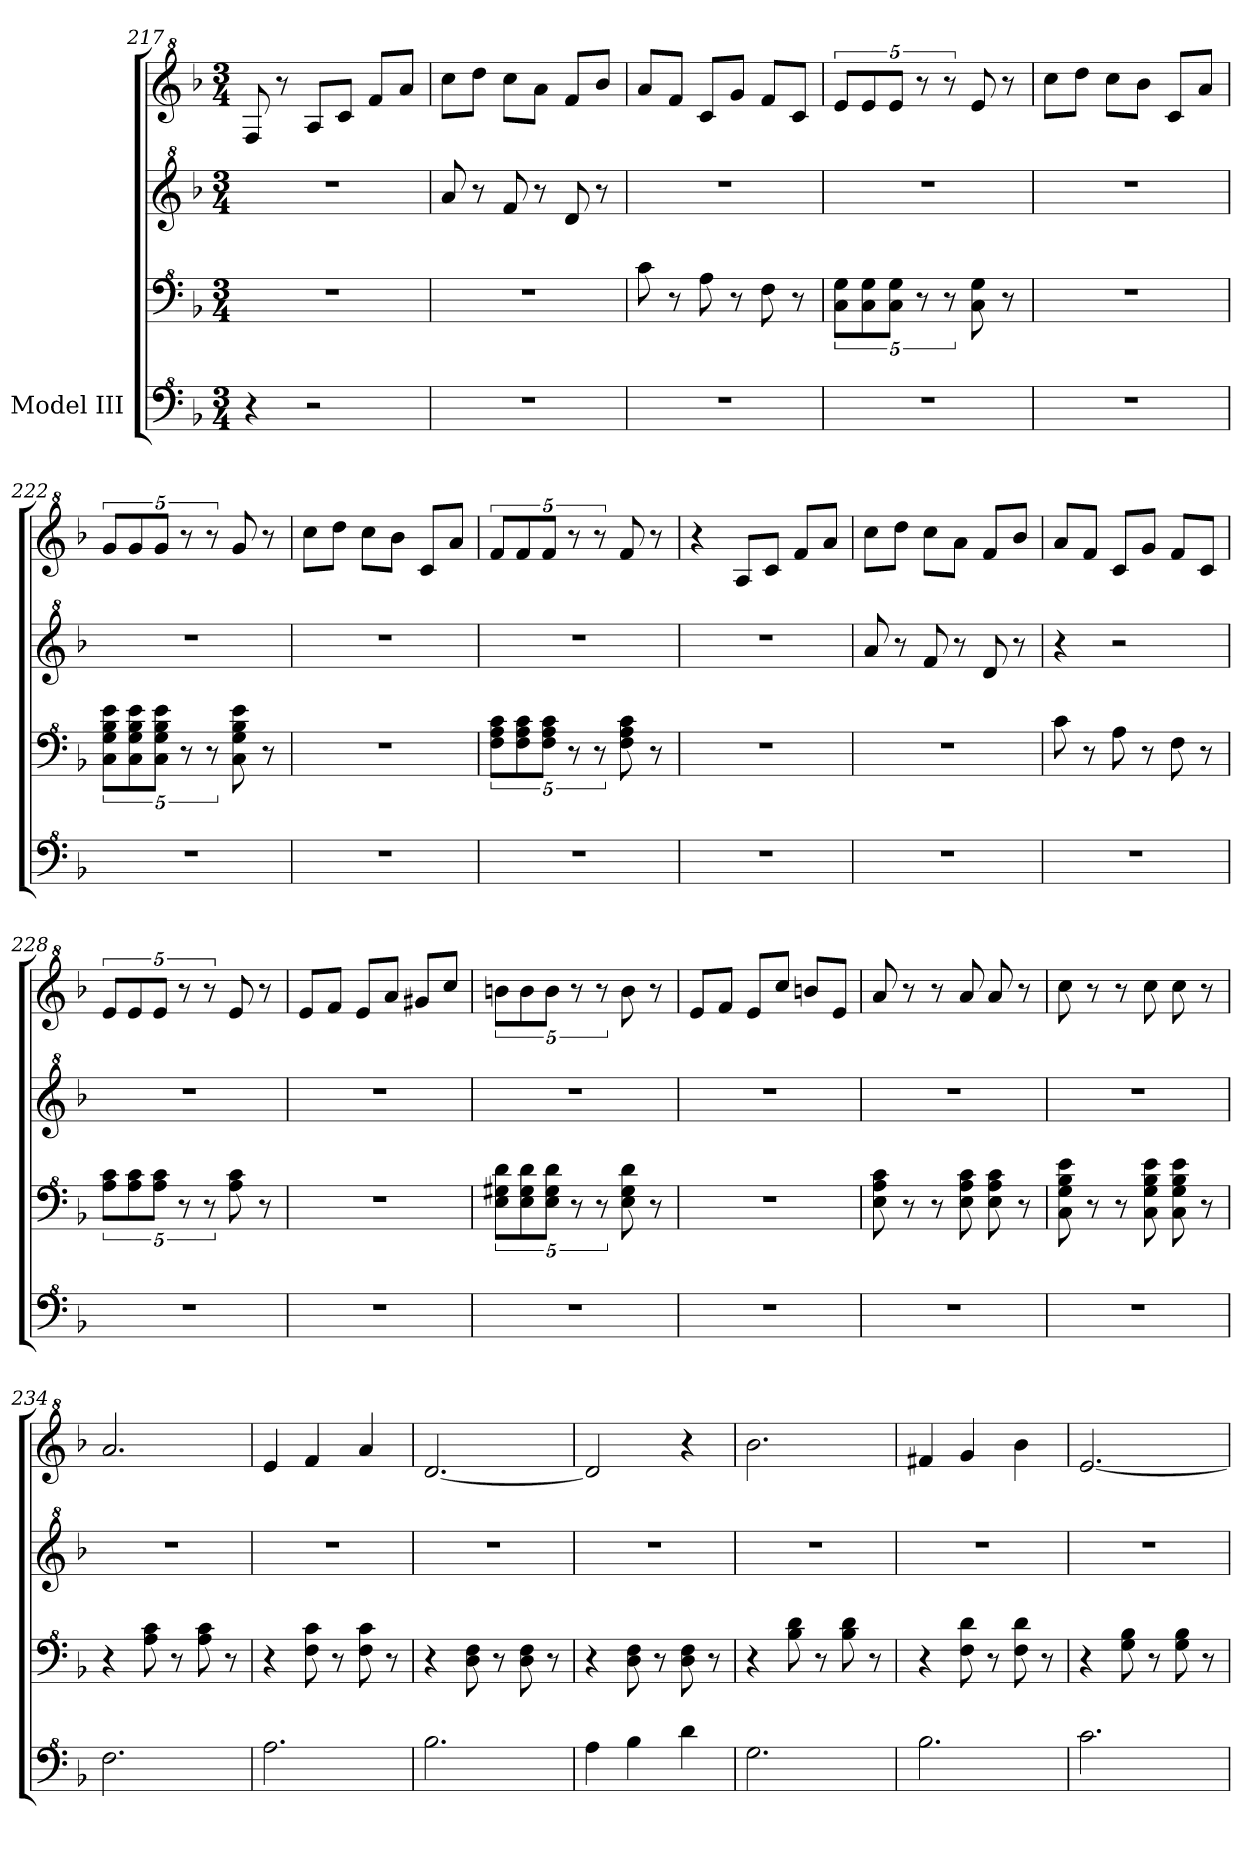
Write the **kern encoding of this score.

**kern	**kern	**kern	**kern
*part1	*part1	*part1	*part1
*staff4	*staff3	*staff2	*staff1
*I"Model III	*	*	*
*clefF^4	*clefF^4	*clefG^2	*clefG^2
*k[b-]	*k[b-]	*k[b-]	*k[b-]
*M3/4	*M3/4	*M3/4	*M3/4
=217	=217	=217	=217
4r	2.r	2.r	8f/
.	.	.	8r
2r	.	.	8a/L
.	.	.	8cc/J
.	.	.	8ff/L
.	.	.	8aa/J
=218	=218	=218	=218
2.r	2.r	8aa/	8ccc\L
.	.	8r	8ddd\J
.	.	8ff/	8ccc\L
.	.	8r	8aa\J
.	.	8dd/	8ff/L
.	.	8r	8bb-/J
=219	=219	=219	=219
2.r	8cc\	2.r	8aa/L
.	8r	.	8ff/J
.	8a\	.	8cc/L
.	8r	.	8gg/J
.	8f\	.	8ff/L
.	8r	.	8cc/J
!!LO:LB:g=z
=220	=220	=220	=220
2.r	10c\ 10g\L	2.r	10ee/L
.	10c\ 10g\	.	10ee/
.	10c\ 10g\J	.	10ee/J
.	10r	.	10r
.	10r	.	10r
.	8c\ 8g\	.	8ee/
.	8r	.	8r
=221	=221	=221	=221
2.r	2.r	2.r	8ccc\L
.	.	.	8ddd\J
.	.	.	8ccc\L
.	.	.	8bb-\J
.	.	.	8cc/L
.	.	.	8aa/J
=222	=222	=222	=222
2.r	10c\ 10g\ 10b-\ 10ee\L	2.r	10gg/L
.	10c\ 10g\ 10b-\ 10ee\	.	10gg/
.	10c\ 10g\ 10b-\ 10ee\J	.	10gg/J
.	10r	.	10r
.	10r	.	10r
.	8c\ 8g\ 8b-\ 8ee\	.	8gg/
.	8r	.	8r
=223	=223	=223	=223
2.r	2.r	2.r	8ccc\L
.	.	.	8ddd\J
.	.	.	8ccc\L
.	.	.	8bb-\J
.	.	.	8cc/L
.	.	.	8aa/J
=224	=224	=224	=224
2.r	10f\ 10a\ 10cc\L	2.r	10ff/L
.	10f\ 10a\ 10cc\	.	10ff/
.	10f\ 10a\ 10cc\J	.	10ff/J
.	10r	.	10r
.	10r	.	10r
.	8f\ 8a\ 8cc\	.	8ff/
.	8r	.	8r
!!LO:LB:g=z
=225	=225	=225	=225
2.r	2.r	2.r	4r
.	.	.	8a/L
.	.	.	8cc/J
.	.	.	8ff/L
.	.	.	8aa/J
=226	=226	=226	=226
2.r	2.r	8aa/	8ccc\L
.	.	8r	8ddd\J
.	.	8ff/	8ccc\L
.	.	8r	8aa\J
.	.	8dd/	8ff/L
.	.	8r	8bb-/J
=227	=227	=227	=227
2.r	8cc\	4r	8aa/L
.	8r	.	8ff/J
.	8a\	2r	8cc/L
.	8r	.	8gg/J
.	8f\	.	8ff/L
.	8r	.	8cc/J
=228	=228	=228	=228
2.r	10a\ 10cc\L	2.r	10ee/L
.	10a\ 10cc\	.	10ee/
.	10a\ 10cc\J	.	10ee/J
.	10r	.	10r
.	10r	.	10r
.	8a\ 8cc\	.	8ee/
.	8r	.	8r
=229	=229	=229	=229
2.r	2.r	2.r	8ee/L
.	.	.	8ff/J
.	.	.	8ee/L
.	.	.	8aa/J
.	.	.	8gg#X/L
.	.	.	8ccc/J
!!LO:PB:g=z
=230	=230	=230	=230
2.r	10e\ 10g#X\ 10dd\L	2.r	10bbn\L
.	10e\ 10g#\ 10dd\	.	10bb\
.	10e\ 10g#\ 10dd\J	.	10bb\J
.	10r	.	10r
.	10r	.	10r
.	8e\ 8g#\ 8dd\	.	8bb\
.	8r	.	8r
=231	=231	=231	=231
2.r	2.r	2.r	8ee/L
.	.	.	8ff/J
.	.	.	8ee/L
.	.	.	8ccc/J
.	.	.	8bbn/L
.	.	.	8ee/J
=232	=232	=232	=232
2.r	8e\ 8a\ 8cc\	2.r	8aa/
.	8r	.	8r
.	8r	.	8r
.	8e\ 8a\ 8cc\	.	8aa/
*	*	*	*MM160
.	8e\ 8a\ 8cc\	.	8aa/
.	8r	.	8r
=233	=233	=233	=233
*	*	*	*MM192
2.r	8c\ 8g\ 8b-\ 8ee\	2.r	8ccc\
.	8r	.	8r
.	8r	.	8r
.	8c\ 8g\ 8b-\ 8ee\	.	8ccc\
*	*	*	*MM144
.	8c\ 8g\ 8b-\ 8ee\	.	8ccc\
.	8r	.	8r
=234	=234	=234	=234
*	*	*	*MM192
2.f\	4r	2.r	2.aa/
.	8a\ 8cc\	.	.
.	8r	.	.
.	8a\ 8cc\	.	.
.	8r	.	.
!!LO:LB:g=z
=235	=235	=235	=235
*	*	*	*MM196
2.a\	4r	2.r	4ee/
.	8f\ 8cc\	.	4ff/
.	8r	.	.
.	8f\ 8cc\	.	4aa/
.	8r	.	.
=236	=236	=236	=236
*	*	*	*MM200
2.b-\	4r	2.r	[2.dd/
.	8d\ 8f\	.	.
.	8r	.	.
.	8d\ 8f\	.	.
.	8r	.	.
=237	=237	=237	=237
*	*	*	*MM204
4a\	4r	2.r	2dd/]
4b-\	8d\ 8f\	.	.
.	8r	.	.
4dd\	8d\ 8f\	.	4r
.	8r	.	.
=238	=238	=238	=238
2.g\	4r	2.r	2.bb-\
.	8b-\ 8dd\	.	.
.	8r	.	.
.	8b-\ 8dd\	.	.
.	8r	.	.
=239	=239	=239	=239
*	*	*	*MM208
2.b-\	4r	2.r	4ff#X/
.	8f\ 8dd\	.	4gg/
.	8r	.	.
.	8f\ 8dd\	.	4bb-\
.	8r	.	.
=240	=240	=240	=240
2.cc\	4r	2.r	[2.ee/
.	8g\ 8b-\	.	.
.	8r	.	.
.	8g\ 8b-\	.	.
.	8r	.	.
=	=	=	=
*-	*-	*-	*-
